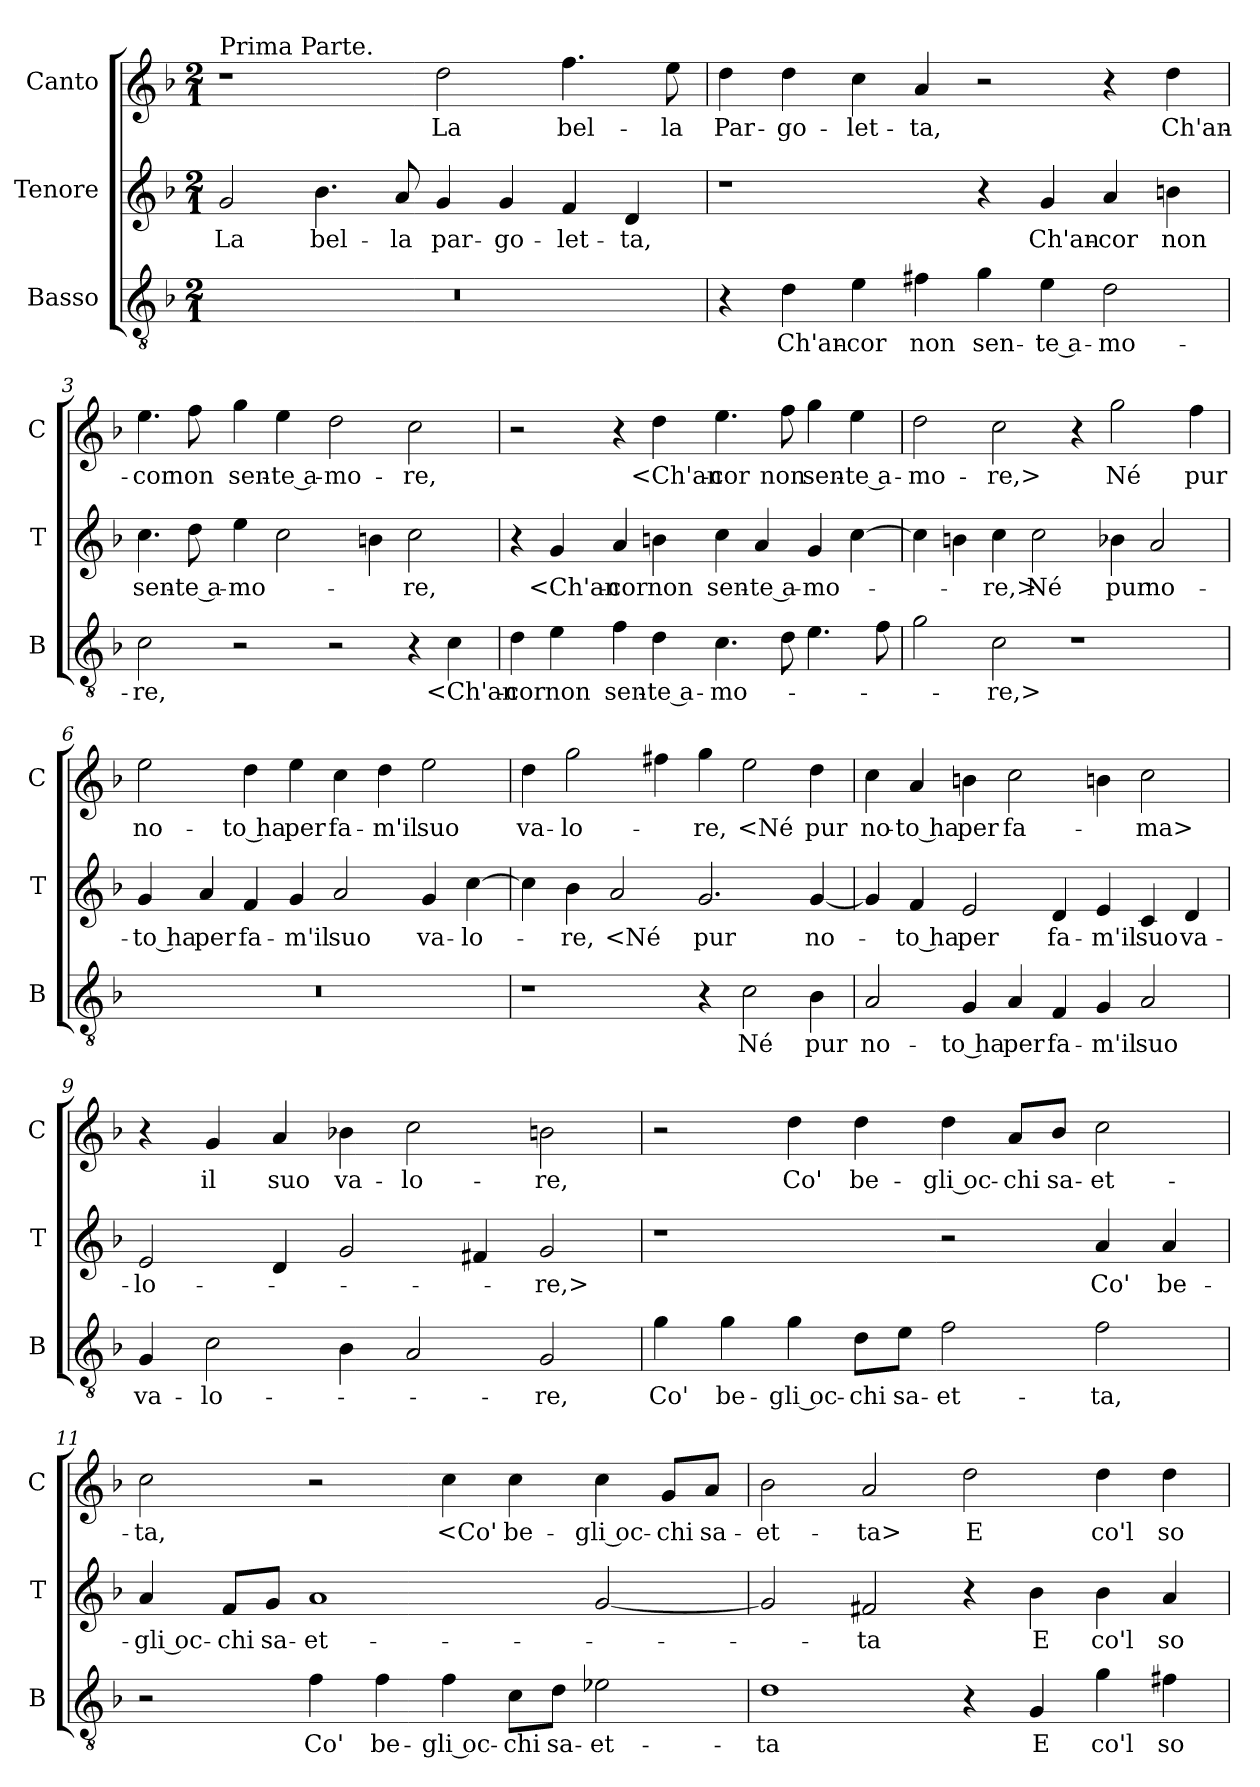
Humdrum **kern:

**kern	**text	**kern	**text	**kern	**text
*part3	*part3	*part2	*part2	*part1	*part1
*staff3	*staff3	*staff2	*staff2	*staff1	*staff1
*I"Basso	*	*I"Tenore	*	*I"Canto	*
*I'B	*	*I'T	*	*I'C	*
*clefGv2	*	*clefG2	*	*clefG2	*
*k[b-]	*	*k[b-]	*	*k[b-]	*
*F:	*	*F:	*	*F:	*
*M2/1	*	*M2/1	*	*M2/1	*
=1	=1	=1	=1	=1	=1
!	!	!	!	!LO:TX:a:t=Prima Parte.	!
0r	.	2g	La	1r	.
.	.	4.b-	bel-	.	.
.	.	8a	-la	.	.
.	.	4g	par-	2dd	La
.	.	4g	-go-	.	.
.	.	4f	-let-	4.ff	bel-
.	.	4d	-ta,	.	.
.	.	.	.	8ee	-la
=2	=2	=2	=2	=2	=2
4r	.	1r	.	4dd	Par-
4d	Ch'an-	.	.	4dd	-go-
4e	-cor	.	.	4cc	-let-
4f#X	non	.	.	4a	-ta,
4g	sen-	4r	.	2r	.
4e	-te a-	4g	Ch'an-	.	.
2d	-mo-	4a	-cor	4r	.
.	.	4bn	non	4dd	Ch'an-
=3	=3	=3	=3	=3	=3
2c	-re,	4.cc	sen-	4.ee	-cor
.	.	8dd	-te a-	8ff	non
2r	.	4ee	-mo-	4gg	sen-
.	.	2cc	.	4ee	-te a-
2r	.	.	.	2dd	-mo-
.	.	4bn	.	.	.
4r	.	2cc	-re,	2cc	-re,
4c	<Ch'an-	.	.	.	.
=4	=4	=4	=4	=4	=4
4d	-cor	4r	.	2r	.
4e	non	4g	<Ch'an-	.	.
4f	sen-	4a	-cor	4r	.
4d	-te a-	4bn	non	4dd	<Ch'an-
4.c	-mo-	4cc	sen-	4.ee	-cor
.	.	4a	-te a-	.	.
8d	.	.	.	8ff	non
4.e	.	4g	-mo-	4gg	sen-
.	.	[4cc	.	4ee	-te a-
8f	.	.	.	.	.
=5	=5	=5	=5	=5	=5
2g	.	4cc]	.	2dd	-mo-
.	.	4bn	.	.	.
2c	-re,>	4cc	-re,>	2cc	-re,>
.	.	2cc	Né	.	.
1r	.	.	.	4r	.
.	.	4b-X	pur	2gg	Né
.	.	2a	no-	.	.
.	.	.	.	4ff	pur
=6	=6	=6	=6	=6	=6
0r	.	4g	-to ha	2ee	no-
.	.	4a	per	.	.
.	.	4f	fa-	4dd	-to ha
.	.	4g	-m'il	4ee	per
.	.	2a	suo	4cc	fa-
.	.	.	.	4dd	-m'il
.	.	4g	va-	2ee	suo
.	.	[4cc	-lo-	.	.
=7	=7	=7	=7	=7	=7
1r	.	4cc]	.	4dd	va-
.	.	4b-	-re,	2gg	-lo-
.	.	2a	<Né	.	.
.	.	.	.	4ff#X	.
4r	.	2.g	pur	4gg	-re,
2c	Né	.	.	2ee	<Né
4B-	pur	[4g	no-	4dd	pur
=8	=8	=8	=8	=8	=8
2A	no-	4g]	.	4cc	no-
.	.	4f	-to ha	4a	-to ha
4G	-to ha	2e	per	4bn	per
4A	per	.	.	2cc	fa-
4F	fa-	4d	fa-	.	.
4G	-m'il	4e	-m'il	4bn	.
2A	suo	4c	suo	2cc	-ma>
.	.	4d	va-	.	.
=9	=9	=9	=9	=9	=9
4G	va-	2e	-lo-	4r	.
2c	-lo-	.	.	4g	il
.	.	4d	.	4a	suo
4B-	.	2g	.	4b-X	va-
2A	.	.	.	2cc	-lo-
.	.	4f#X	.	.	.
2G	-re,	2g	-re,>	2bn	-re,
=10	=10	=10	=10	=10	=10
4g	Co'	1r	.	2r	.
4g	be-	.	.	.	.
4g	-gli oc-	.	.	4dd	Co'
8d\L	-chi	.	.	4dd	be-
8e\J	sa-	.	.	.	.
2f	-et-	2r	.	4dd	-gli oc-
.	.	.	.	8a/L	-chi
.	.	.	.	8b-/J	sa-
2f	-ta,	4a	Co'	2cc	-et-
.	.	4a	be-	.	.
=11	=11	=11	=11	=11	=11
2r	.	4a	-gli oc-	2cc	-ta,
.	.	8f/L	-chi	.	.
.	.	8g/J	sa-	.	.
4f	Co'	1a	-et-	2r	.
4f	be-	.	.	.	.
4f	-gli oc-	.	.	4cc	<Co'
8c\L	-chi	.	.	4cc	be-
8d\J	sa-	.	.	.	.
2e-X	-et-	[2g	.	4cc	-gli oc-
.	.	.	.	8g/L	-chi
.	.	.	.	8a/J	sa-
=12	=12	=12	=12	=12	=12
1d	-ta	2g]	.	2b-	-et-
.	.	2f#X	-ta	2a	-ta>
4r	.	4r	.	2dd	E
4G	E	4b-	E	.	.
4g	co'l	4b-	co'l	4dd	co'l
4f#X	so-	4a	so-	4dd	so-
=	=	=	=	=	=
*-	*-	*-	*-	*-	*-
